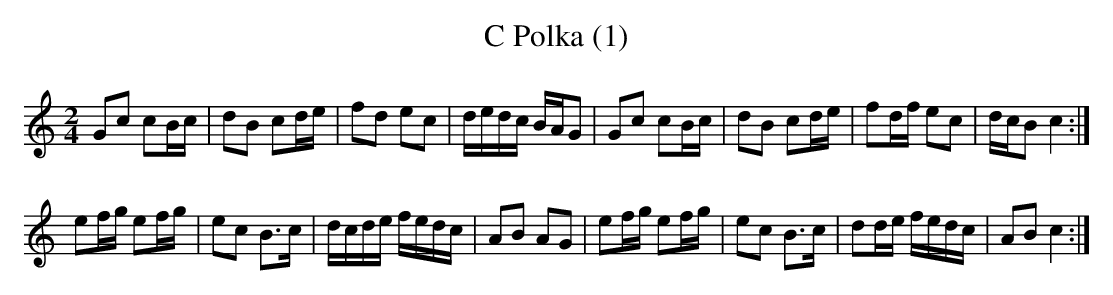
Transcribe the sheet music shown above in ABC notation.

X:1
T:C Polka (1)
L:1/8
M:2/4
K:C major
Gc cB/c/|dB cd/e/|fd ec|d/e/d/c/ B/A/G|\
Gc cB/c/|dB cd/e/|fd/f/ ec|d/c/B c2:|
ef/g/ ef/g/|ec B>c|d/c/d/e/ f/e/d/c/|AB AG|\
ef/g/ ef/g/|ec B>c|dd/e/ f/e/d/c/|AB c2:|
